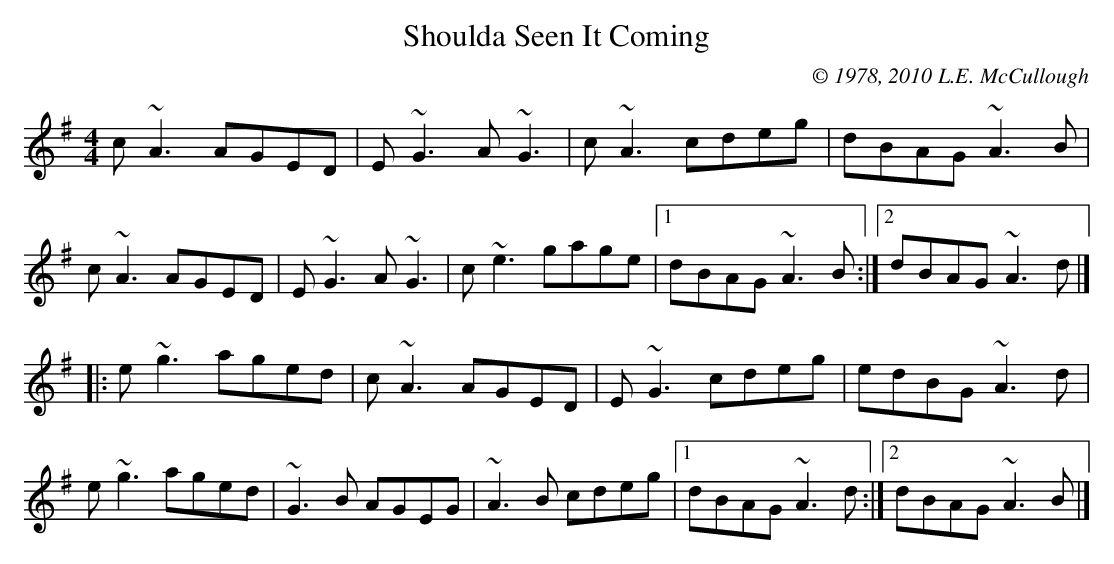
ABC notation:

X:1
T:Shoulda Seen It Coming
C:© 1978, 2010 L.E. McCullough
M:4/4
L:1/8
K:Ador
c~A3 AGED|E~G3 A ~G3|c~A3 cdeg|dBAG ~A3B|
c~A3 AGED|E~G3 A~G3|c~e3 gage|1 dBAG ~A3B:|2 dBAG ~A3d|]
|:e~g3 aged|c~A3 AGED|E~G3 cdeg|edBG ~A3d|
e~g3 aged|~G3B AGEG|~A3B cdeg|1 dBAG ~A3d:|2 dBAG ~A3B|]
